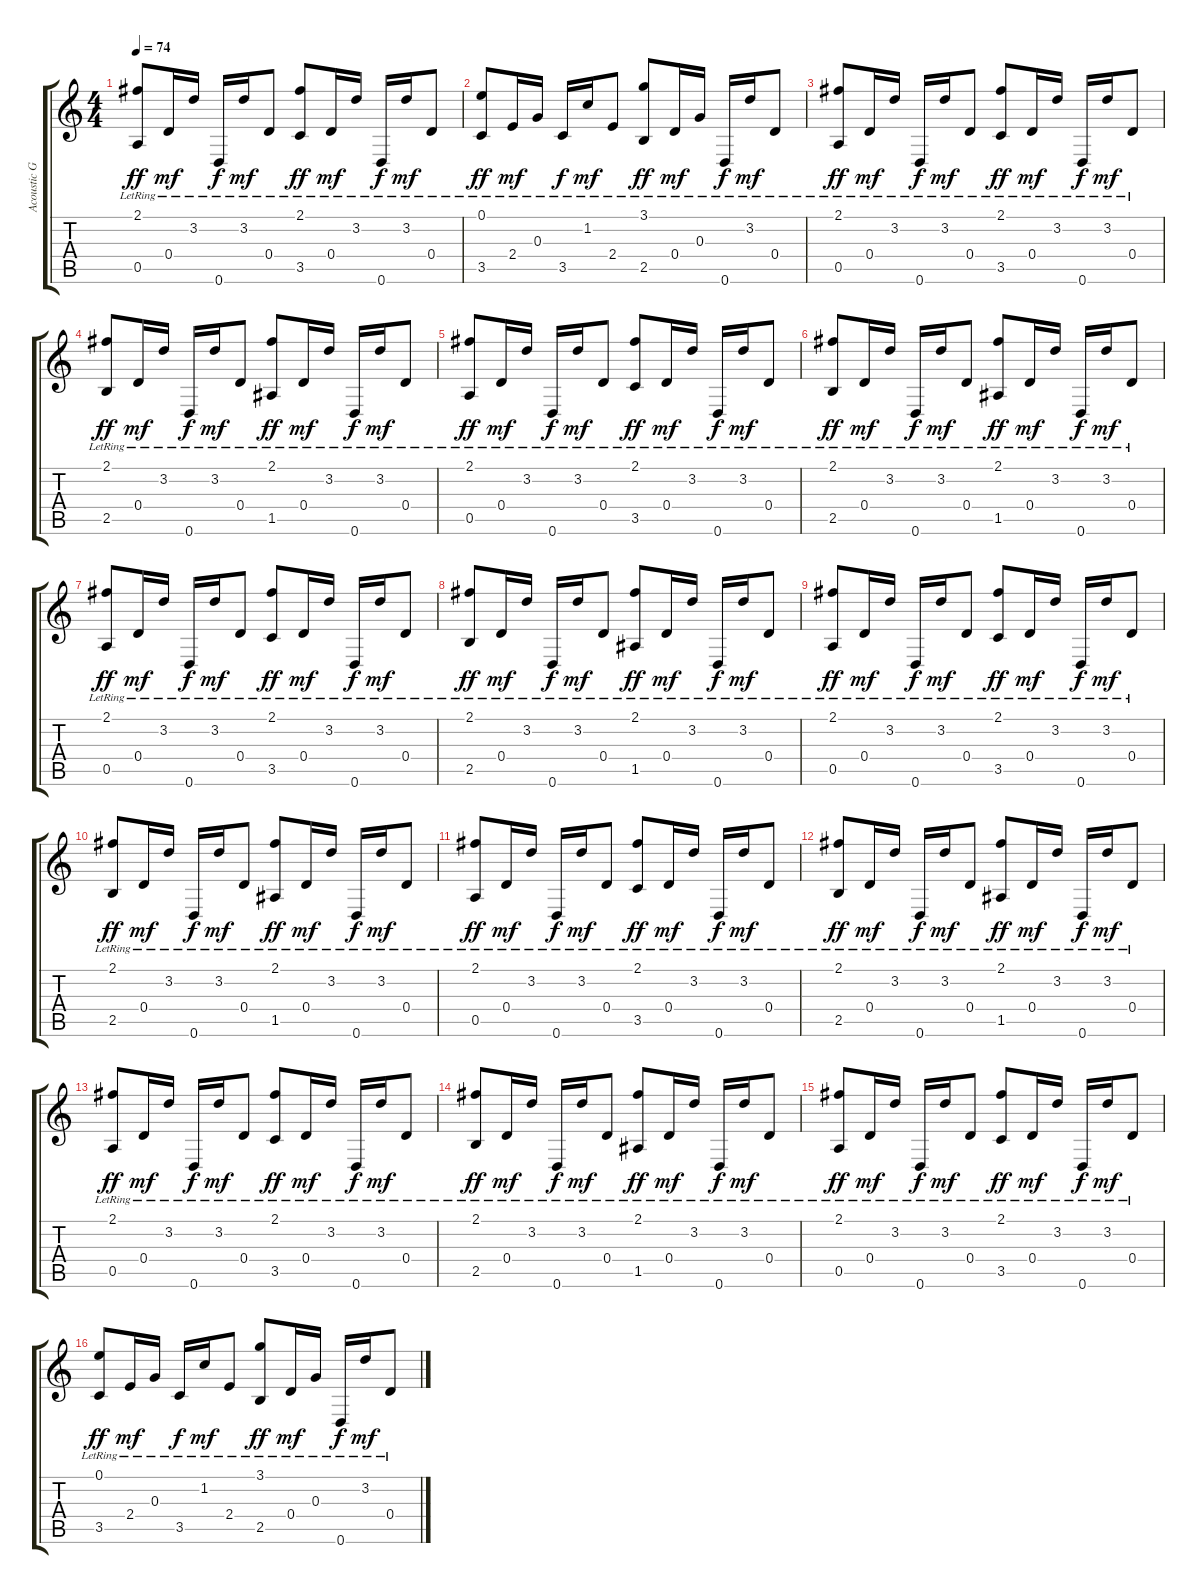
\track ("Acoustic Guitar" "Acoustic G") {instrument acousticguitarsteel}
\staff {score tabs}
\tuning (E4 B3 G3 D3 A2 D2) {hide}
\ts (4 4)
\tempo 74
\clef g2
\ks c
(2.1{lr} 0.5{lr}).8{dy ff} 0.4{lr}.16{dy mf} 3.2{lr}.16 0.6{lr}.16{dy f} 3.2{lr}.16{dy mf} 0.4{lr}.8 (2.1{lr} 3.5{lr}).8{dy ff} 0.4{lr}.16{dy mf} 3.2{lr}.16 0.6{lr}.16{dy f} 3.2{lr}.16{dy mf} 0.4{lr}.8 |
(0.1{lr} 3.5{lr}).8{dy ff} 2.4{lr}.16{dy mf} 0.3{lr}.16 3.5{lr}.16{dy f} 1.2{lr}.16{dy mf} 2.4{lr}.8 (3.1{lr} 2.5{lr}).8{dy ff} 0.4{lr}.16{dy mf} 0.3{lr}.16 0.6{lr}.16{dy f} 3.2{lr}.16{dy mf} 0.4{lr}.8 |
(2.1{lr} 0.5{lr}).8{dy ff} 0.4{lr}.16{dy mf} 3.2{lr}.16 0.6{lr}.16{dy f} 3.2{lr}.16{dy mf} 0.4{lr}.8 (2.1{lr} 3.5{lr}).8{dy ff} 0.4{lr}.16{dy mf} 3.2{lr}.16 0.6{lr}.16{dy f} 3.2{lr}.16{dy mf} 0.4{lr}.8 |
(2.1{lr} 2.5{lr}).8{dy ff} 0.4{lr}.16{dy mf} 3.2{lr}.16 0.6{lr}.16{dy f} 3.2{lr}.16{dy mf} 0.4{lr}.8 (2.1{lr} 1.5{lr}).8{dy ff} 0.4{lr}.16{dy mf} 3.2{lr}.16 0.6{lr}.16{dy f} 3.2{lr}.16{dy mf} 0.4{lr}.8 |
(2.1{lr} 0.5{lr}).8{dy ff} 0.4{lr}.16{dy mf} 3.2{lr}.16 0.6{lr}.16{dy f} 3.2{lr}.16{dy mf} 0.4{lr}.8 (2.1{lr} 3.5{lr}).8{dy ff} 0.4{lr}.16{dy mf} 3.2{lr}.16 0.6{lr}.16{dy f} 3.2{lr}.16{dy mf} 0.4{lr}.8 |
(2.1{lr} 2.5{lr}).8{dy ff} 0.4{lr}.16{dy mf} 3.2{lr}.16 0.6{lr}.16{dy f} 3.2{lr}.16{dy mf} 0.4{lr}.8 (2.1{lr} 1.5{lr}).8{dy ff} 0.4{lr}.16{dy mf} 3.2{lr}.16 0.6{lr}.16{dy f} 3.2{lr}.16{dy mf} 0.4{lr}.8 |
(2.1{lr} 0.5{lr}).8{dy ff} 0.4{lr}.16{dy mf} 3.2{lr}.16 0.6{lr}.16{dy f} 3.2{lr}.16{dy mf} 0.4{lr}.8 (2.1{lr} 3.5{lr}).8{dy ff} 0.4{lr}.16{dy mf} 3.2{lr}.16 0.6{lr}.16{dy f} 3.2{lr}.16{dy mf} 0.4{lr}.8 |
(2.1{lr} 2.5{lr}).8{dy ff} 0.4{lr}.16{dy mf} 3.2{lr}.16 0.6{lr}.16{dy f} 3.2{lr}.16{dy mf} 0.4{lr}.8 (2.1{lr} 1.5{lr}).8{dy ff} 0.4{lr}.16{dy mf} 3.2{lr}.16 0.6{lr}.16{dy f} 3.2{lr}.16{dy mf} 0.4{lr}.8 |
(2.1{lr} 0.5{lr}).8{dy ff} 0.4{lr}.16{dy mf} 3.2{lr}.16 0.6{lr}.16{dy f} 3.2{lr}.16{dy mf} 0.4{lr}.8 (2.1{lr} 3.5{lr}).8{dy ff} 0.4{lr}.16{dy mf} 3.2{lr}.16 0.6{lr}.16{dy f} 3.2{lr}.16{dy mf} 0.4{lr}.8 |
(2.1{lr} 2.5{lr}).8{dy ff} 0.4{lr}.16{dy mf} 3.2{lr}.16 0.6{lr}.16{dy f} 3.2{lr}.16{dy mf} 0.4{lr}.8 (2.1{lr} 1.5{lr}).8{dy ff} 0.4{lr}.16{dy mf} 3.2{lr}.16 0.6{lr}.16{dy f} 3.2{lr}.16{dy mf} 0.4{lr}.8 |
(2.1{lr} 0.5{lr}).8{dy ff} 0.4{lr}.16{dy mf} 3.2{lr}.16 0.6{lr}.16{dy f} 3.2{lr}.16{dy mf} 0.4{lr}.8 (2.1{lr} 3.5{lr}).8{dy ff} 0.4{lr}.16{dy mf} 3.2{lr}.16 0.6{lr}.16{dy f} 3.2{lr}.16{dy mf} 0.4{lr}.8 |
(2.1{lr} 2.5{lr}).8{dy ff} 0.4{lr}.16{dy mf} 3.2{lr}.16 0.6{lr}.16{dy f} 3.2{lr}.16{dy mf} 0.4{lr}.8 (2.1{lr} 1.5{lr}).8{dy ff} 0.4{lr}.16{dy mf} 3.2{lr}.16 0.6{lr}.16{dy f} 3.2{lr}.16{dy mf} 0.4{lr}.8 |
(2.1{lr} 0.5{lr}).8{dy ff} 0.4{lr}.16{dy mf} 3.2{lr}.16 0.6{lr}.16{dy f} 3.2{lr}.16{dy mf} 0.4{lr}.8 (2.1{lr} 3.5{lr}).8{dy ff} 0.4{lr}.16{dy mf} 3.2{lr}.16 0.6{lr}.16{dy f} 3.2{lr}.16{dy mf} 0.4{lr}.8 |
(2.1{lr} 2.5{lr}).8{dy ff} 0.4{lr}.16{dy mf} 3.2{lr}.16 0.6{lr}.16{dy f} 3.2{lr}.16{dy mf} 0.4{lr}.8 (2.1{lr} 1.5{lr}).8{dy ff} 0.4{lr}.16{dy mf} 3.2{lr}.16 0.6{lr}.16{dy f} 3.2{lr}.16{dy mf} 0.4{lr}.8 |
(2.1{lr} 0.5{lr}).8{dy ff} 0.4{lr}.16{dy mf} 3.2{lr}.16 0.6{lr}.16{dy f} 3.2{lr}.16{dy mf} 0.4{lr}.8 (2.1{lr} 3.5{lr}).8{dy ff} 0.4{lr}.16{dy mf} 3.2{lr}.16 0.6{lr}.16{dy f} 3.2{lr}.16{dy mf} 0.4{lr}.8 |
(0.1{lr} 3.5{lr}).8{dy ff} 2.4{lr}.16{dy mf} 0.3{lr}.16 3.5{lr}.16{dy f} 1.2{lr}.16{dy mf} 2.4{lr}.8 (3.1{lr} 2.5{lr}).8{dy ff} 0.4{lr}.16{dy mf} 0.3{lr}.16 0.6{lr}.16{dy f} 3.2{lr}.16{dy mf} 0.4{lr}.8
